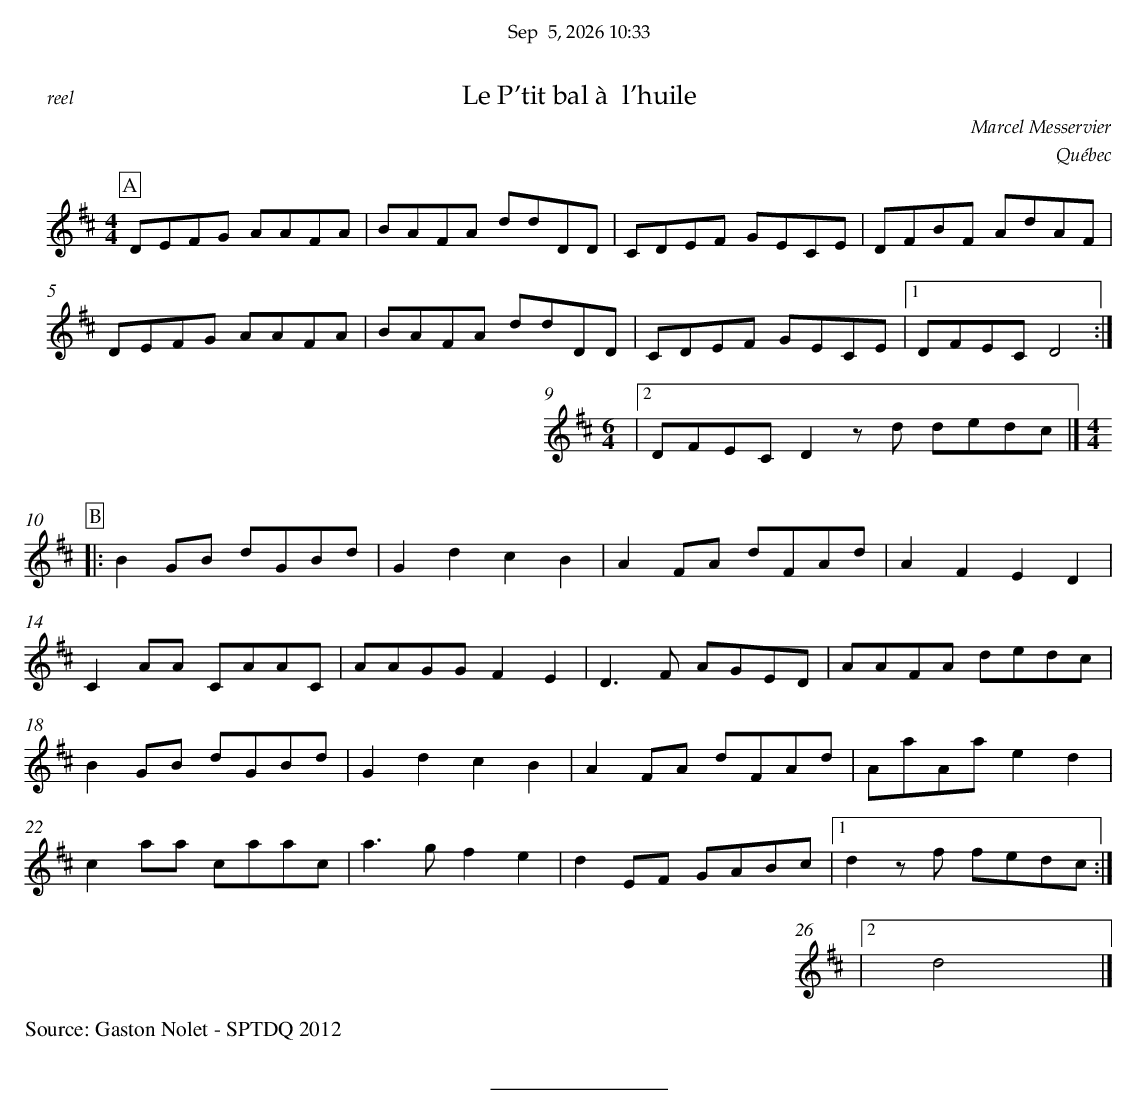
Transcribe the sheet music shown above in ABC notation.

X:1
T:Le P'tit bal à  l'huile
C:Marcel Messervier
O:Québec
M:4/4
L:1/8
K:Dmaj
P:A
DEFG AAFA | BAFA ddDD | CDEF GECE | DFBF AdAF |
DEFG AAFA | BAFA ddDD | CDEF GECE |1 DFEC D4 :|
[M:6/4]|2 DFEC D2 zd dedc |][M:4/4]
%%vskip 0.5cm
P:B
|:B2GB dGBd | G2d2 c2B2 | A2FA dFAd | A2F2 E2D2 |
C2AA CAAC | AAGG F2E2 | D3F AGED | AAFA dedc |
B2GB dGBd | G2d2 c2B2 | A2FA dFAd | AaAa e2d2 |
c2aa caac | a3g f2e2 | d2EF GABc |1d2z f fedc :|
|2 d4 |]
